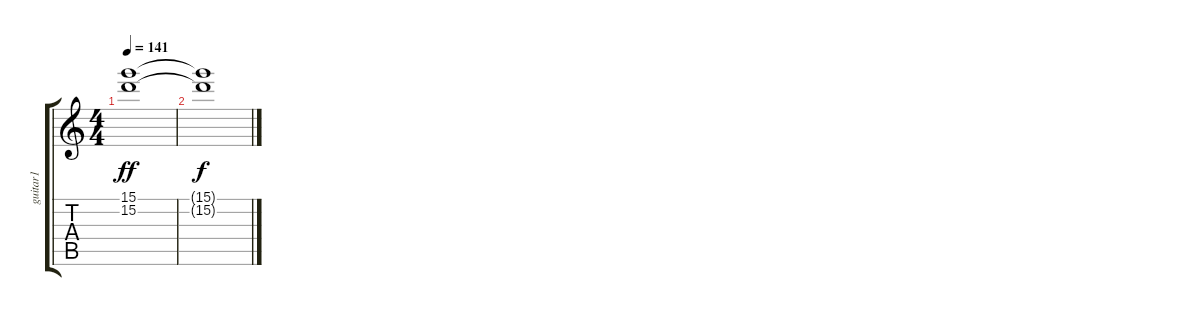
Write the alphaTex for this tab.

\track ("guitar1" "guitar1") {instrument acousticguitarsteel}
\staff {score tabs}
\tuning (E4 B3 G3 D3 A2 E2) {hide}
\ts (4 4)
\tempo 141
\clef g2
\ks c
(15.1 15.2).1{dy ff} |
(15.1{t} 15.2{t}).1{dy f}
